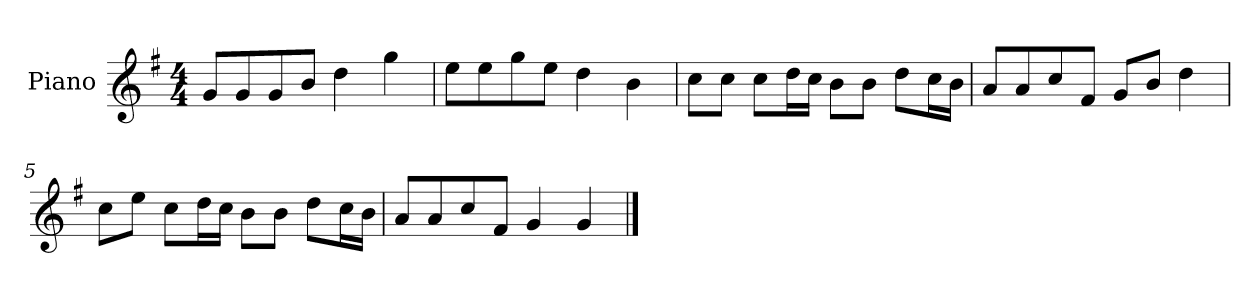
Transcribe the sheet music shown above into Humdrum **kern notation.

**kern
*part1
*staff1
*I"Piano
*I'P-no
*clefG2
*k[f#]
*M4/4
*MM90
=1
8g/L
8g/
8g/
8b/J
4dd\
4gg\
=2
8ee\L
8ee\
8gg\
8ee\J
4dd\
4b\
=3
8cc\L
8cc\J
8cc\L
16dd\L
16cc\JJ
8b\L
8b\J
8dd\L
16cc\L
16b\JJ
=4
8a/L
8a/
8cc/
8f#/J
8g/L
8b/J
4dd\
=5
8cc\L
8ee\J
8cc\L
16dd\L
16cc\JJ
8b\L
8b\J
8dd\L
16cc\L
16b\JJ
!!LO:LB:g=z
=6
8a/L
8a/
8cc/
8f#/J
4g/
4g/
==
*-
